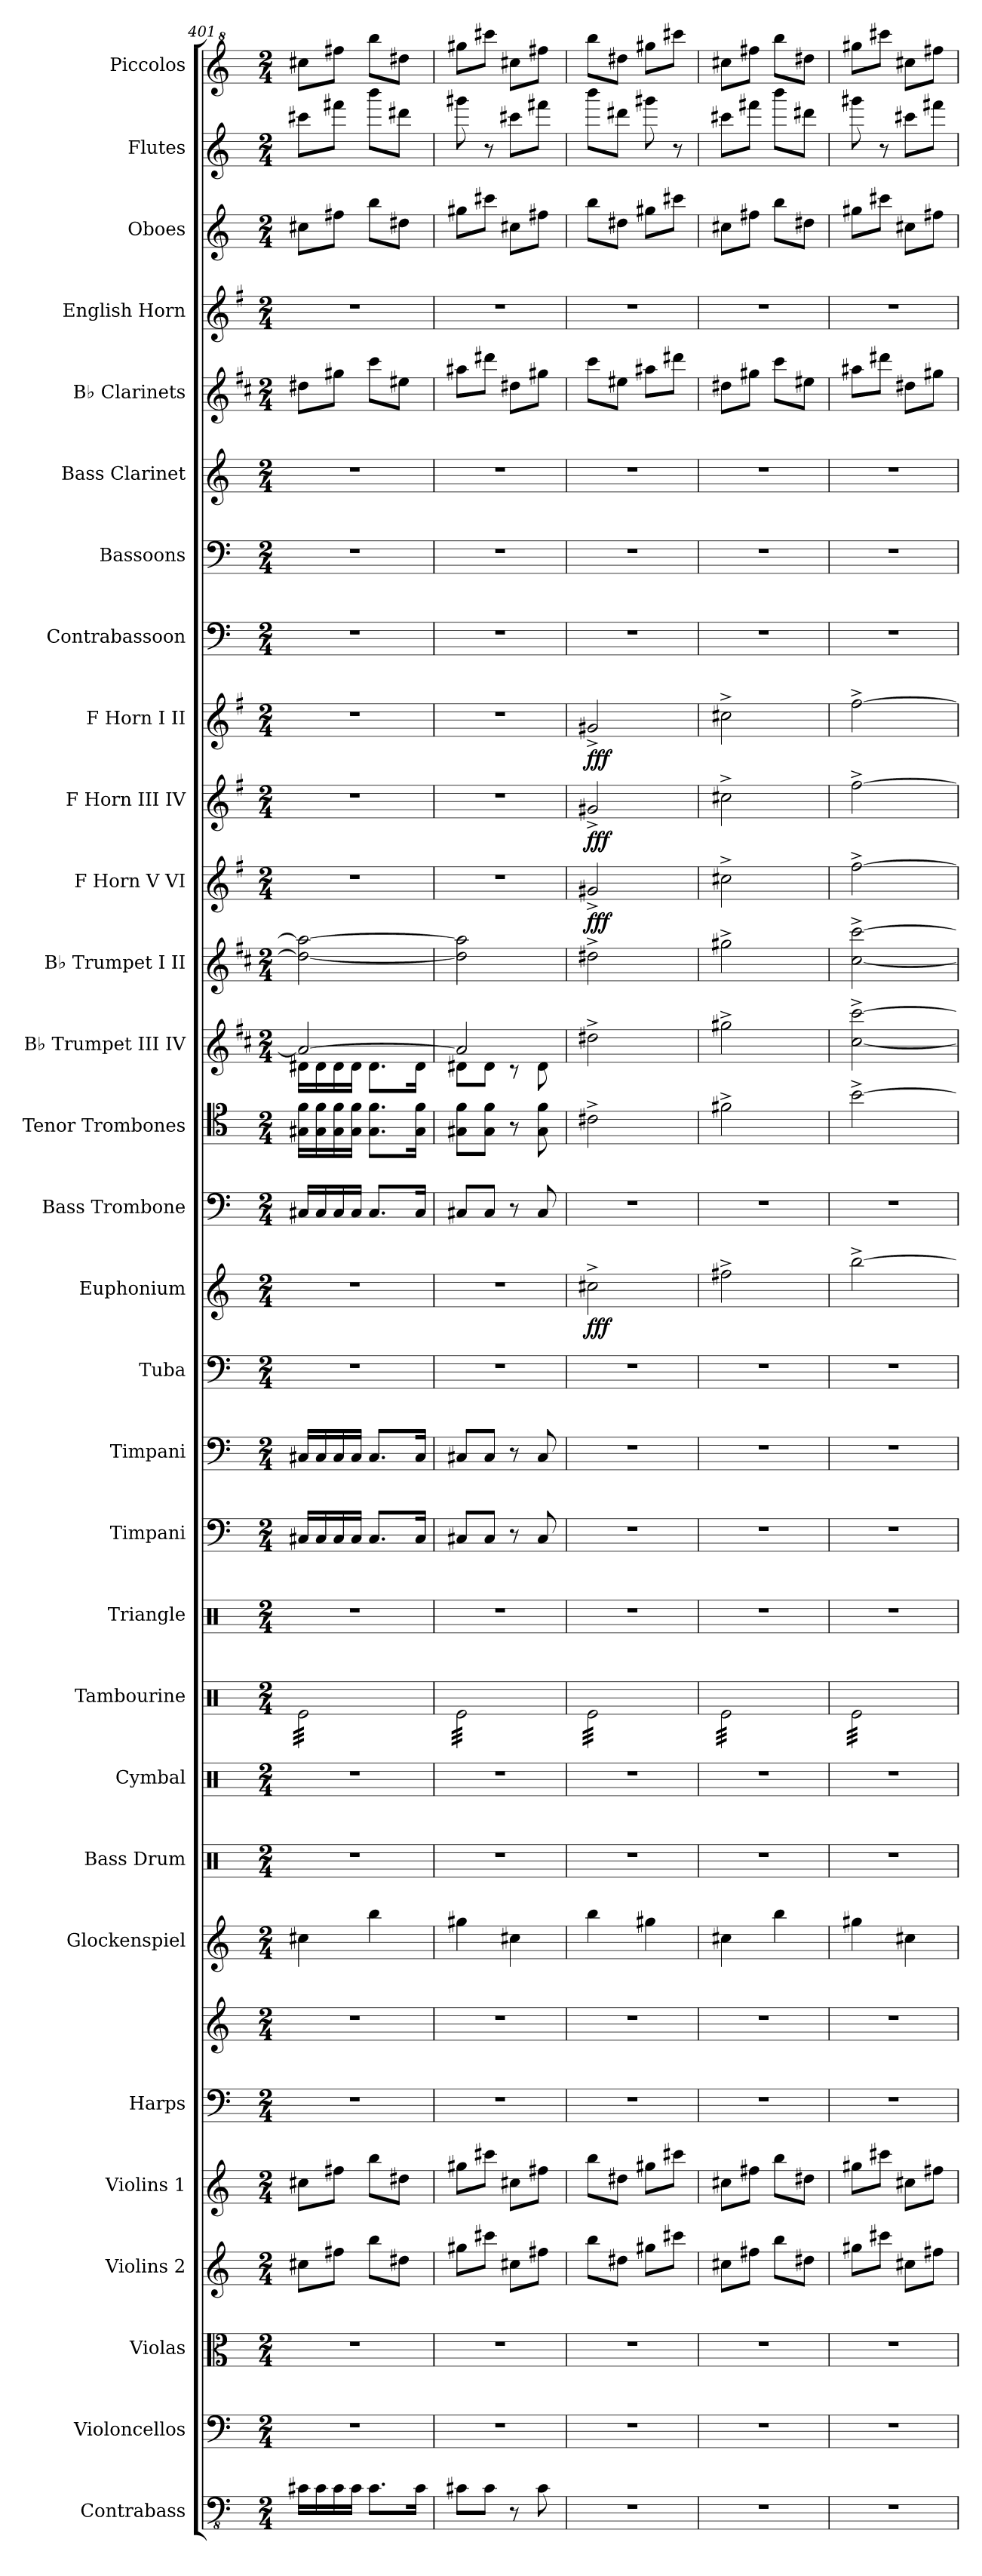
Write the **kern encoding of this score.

**kern	**kern	**kern	**kern	**kern	**kern	**kern	**kern	**kern	**kern	**kern	**kern	**kern	**kern	**kern	**kern	**dynam	**kern	**kern	**kern	**kern	**kern	**dynam	**kern	**dynam	**kern	**dynam	**kern	**kern	**kern	**kern	**kern	**kern	**kern	**kern
*part30	*part29	*part28	*part27	*part26	*part25	*part25	*part24	*part23	*part22	*part21	*part20	*part19	*part18	*part17	*part16	*part16	*part15	*part14	*part13	*part12	*part11	*part11	*part10	*part10	*part9	*part9	*part8	*part7	*part6	*part5	*part4	*part3	*part2	*part1
*staff31	*staff30	*staff29	*staff28	*staff27	*staff26	*staff25	*staff24	*staff23	*staff22	*staff21	*staff20	*staff19	*staff18	*staff17	*staff16	*staff16	*staff15	*staff14	*staff13	*staff12	*staff11	*staff11	*staff10	*staff10	*staff9	*staff9	*staff8	*staff7	*staff6	*staff5	*staff4	*staff3	*staff2	*staff1
*I"Contrabass	*I"Violoncellos	*I"Violas	*I"Violins 2	*I"Violins 1	*I"Harps	*	*I"Glockenspiel	*I"Bass Drum	*I"Cymbal	*I"Tambourine	*I"Triangle	*I"Timpani	*I"Timpani	*I"Tuba	*I"Euphonium	*	*I"Bass Trombone	*I"Tenor Trombones	*I"B♭ Trumpet III IV	*I"B♭ Trumpet I II	*I"F Horn V VI	*	*I"F Horn III IV	*	*I"F Horn I II	*	*I"Contrabassoon	*I"Bassoons	*I"Bass Clarinet	*I"B♭ Clarinets	*I"English Horn	*I"Oboes	*I"Flutes	*I"Piccolos
*I'Cb.	*I'Vc.	*I'Vla.	*I'Vln. 2	*I'Vln. 1	*I'Hrp.	*	*I'Glk.	*I'B. Dr.	*I'Cym.	*I'Tamb.	*I'Trgl.	*I'Timp.	*I'Timp.	*I'Tba.	*I'Euph.	*	*I'Tbn.	*I'Tbn.	*I'B♭ Tpt.	*I'B♭ Tpt.	*I'F Hn.	*	*I'F Hn.	*	*I'F Hn.	*	*I'Cbsn.	*I'Bsn.	*I'B. Cl.	*I'B♭ Cl.	*I'E. Hn.	*I'Ob.	*I'Fl.	*I'Picc.
!!LO:PB:g=z
*clefFv4	*clefF4	*clefC3	*clefG2	*clefG2	*clefF4	*clefG2	*clefG2	*clefX	*clefX	*clefX	*clefX	*clefF4	*clefF4	*clefF4	*clefG2	*	*clefF4	*clefC4	*clefG2	*clefG2	*clefG2	*	*clefG2	*	*clefG2	*	*clefF4	*clefF4	*clefG2	*clefG2	*clefG2	*clefG2	*clefG2	*clefG^2
*	*	*	*	*	*	*	*ITrd-14c-24	*	*	*	*	*	*	*	*ITrd8c14	*	*	*	*ITrd1c2	*ITrd1c2	*ITrd4c7	*	*ITrd4c7	*	*ITrd4c7	*	*ITrd7c12	*	*ITrd8c14	*ITrd1c2	*ITrd4c7	*	*	*
*k[]	*k[]	*k[]	*k[]	*k[]	*k[]	*k[]	*k[]	*k[]	*k[]	*k[]	*k[]	*k[]	*k[]	*k[]	*k[]	*	*k[]	*k[]	*k[]	*k[]	*k[]	*	*k[]	*	*k[]	*	*k[]	*k[]	*k[]	*k[]	*k[]	*k[]	*k[]	*k[]
*M2/4	*M2/4	*M2/4	*M2/4	*M2/4	*M2/4	*M2/4	*M2/4	*M2/4	*M2/4	*M2/4	*M2/4	*M2/4	*M2/4	*M2/4	*M2/4	*	*M2/4	*M2/4	*M2/4	*M2/4	*M2/4	*	*M2/4	*	*M2/4	*	*M2/4	*M2/4	*M2/4	*M2/4	*M2/4	*M2/4	*M2/4	*M2/4
=401	=401	=401	=401	=401	=401	=401	=401	=401	=401	=401	=401	=401	=401	=401	=401	=401	=401	=401	=401	=401	=401	=401	=401	=401	=401	=401	=401	=401	=401	=401	=401	=401	=401	=401
*	*	*	*	*	*	*	*	*	*	*	*	*	*	*	*	*	*	*	*^	*	*	*	*	*	*	*	*	*	*	*	*	*	*	*
*	*	*	*	*	*	*	*	*	*	*tremolo	*	*	*	*	*	*	*	*	*	*	*	*	*	*	*	*	*	*	*	*	*	*	*	*	*
16C#X\LL	2r	2r	8cc#X\L	8cc#X\L	2r	2r	4cccc#X\	2r	2r	32Re\LLL	2r	16C#X/LL	16C#X/LL	2r	2r	.	16C#X/LL	16G#X\ 16f\LL	2g#/_	16c#X\LL	2cc#\_ 2gg#\_	2r	.	2r	.	2r	.	2r	2r	2r	8cc#X\L	2r	8cc#X\L	8ccc#X\L	8ccc#X\L
.	.	.	.	.	.	.	.	.	.	32Re\	.	.	.	.	.	.	.	.	.	.	.	.	.	.	.	.	.	.	.	.	.	.	.	.	.
16C#\	.	.	.	.	.	.	.	.	.	32Re\	.	16C#/	16C#/	.	.	.	16C#/	16G#\ 16f\	.	16c#\	.	.	.	.	.	.	.	.	.	.	.	.	.	.	.
.	.	.	.	.	.	.	.	.	.	32Re\	.	.	.	.	.	.	.	.	.	.	.	.	.	.	.	.	.	.	.	.	.	.	.	.	.
16C#\	.	.	8ff#X\J	8ff#X\J	.	.	.	.	.	32Re\	.	16C#/	16C#/	.	.	.	16C#/	16G#\ 16f\	.	16c#\	.	.	.	.	.	.	.	.	.	.	8ff#X\J	.	8ff#X\J	8fff#X\J	8fff#X\J
.	.	.	.	.	.	.	.	.	.	32Re\	.	.	.	.	.	.	.	.	.	.	.	.	.	.	.	.	.	.	.	.	.	.	.	.	.
16C#\JJ	.	.	.	.	.	.	.	.	.	32Re\	.	16C#/JJ	16C#/JJ	.	.	.	16C#/JJ	16G#\ 16f\JJ	.	16c#\JJ	.	.	.	.	.	.	.	.	.	.	.	.	.	.	.
.	.	.	.	.	.	.	.	.	.	32Re\	.	.	.	.	.	.	.	.	.	.	.	.	.	.	.	.	.	.	.	.	.	.	.	.	.
8.C#\L	.	.	8bb\L	8bb\L	.	.	4bbbb\	.	.	32Re\	.	8.C#/L	8.C#/L	.	.	.	8.C#/L	8.G#\ 8.f\L	.	8.c#\L	.	.	.	.	.	.	.	.	.	.	8bb\L	.	8bb\L	8bbb\L	8bbb\L
.	.	.	.	.	.	.	.	.	.	32Re\	.	.	.	.	.	.	.	.	.	.	.	.	.	.	.	.	.	.	.	.	.	.	.	.	.
.	.	.	.	.	.	.	.	.	.	32Re\	.	.	.	.	.	.	.	.	.	.	.	.	.	.	.	.	.	.	.	.	.	.	.	.	.
.	.	.	.	.	.	.	.	.	.	32Re\	.	.	.	.	.	.	.	.	.	.	.	.	.	.	.	.	.	.	.	.	.	.	.	.	.
.	.	.	8dd#X\J	8dd#X\J	.	.	.	.	.	32Re\	.	.	.	.	.	.	.	.	.	.	.	.	.	.	.	.	.	.	.	.	8dd#X\J	.	8dd#X\J	8ddd#X\J	8ddd#X\J
.	.	.	.	.	.	.	.	.	.	32Re\	.	.	.	.	.	.	.	.	.	.	.	.	.	.	.	.	.	.	.	.	.	.	.	.	.
16C#\Jk	.	.	.	.	.	.	.	.	.	32Re\	.	16C#/Jk	16C#/Jk	.	.	.	16C#/Jk	16G#\ 16f\Jk	.	16c#\Jk	.	.	.	.	.	.	.	.	.	.	.	.	.	.	.
.	.	.	.	.	.	.	.	.	.	32Re\JJJ	.	.	.	.	.	.	.	.	.	.	.	.	.	.	.	.	.	.	.	.	.	.	.	.	.
=402	=402	=402	=402	=402	=402	=402	=402	=402	=402	=402	=402	=402	=402	=402	=402	=402	=402	=402	=402	=402	=402	=402	=402	=402	=402	=402	=402	=402	=402	=402	=402	=402	=402	=402	=402
8C#X\L	2r	2r	8gg#X\L	8gg#X\L	2r	2r	4gggg#X\	2r	2r	32Re\LLL	2r	8C#X/L	8C#X/L	2r	2r	.	8C#X/L	8G#X\ 8f\L	2g#/]	8c#X\L	2cc#\] 2gg#\]	2r	.	2r	.	2r	.	2r	2r	2r	8gg#X\L	2r	8gg#X\L	8ggg#X\	8ggg#X\L
.	.	.	.	.	.	.	.	.	.	32Re\	.	.	.	.	.	.	.	.	.	.	.	.	.	.	.	.	.	.	.	.	.	.	.	.	.
.	.	.	.	.	.	.	.	.	.	32Re\	.	.	.	.	.	.	.	.	.	.	.	.	.	.	.	.	.	.	.	.	.	.	.	.	.
.	.	.	.	.	.	.	.	.	.	32Re\	.	.	.	.	.	.	.	.	.	.	.	.	.	.	.	.	.	.	.	.	.	.	.	.	.
8C#\J	.	.	8ccc#X\J	8ccc#X\J	.	.	.	.	.	32Re\	.	8C#/J	8C#/J	.	.	.	8C#/J	8G#\ 8f\J	.	8c#\J	.	.	.	.	.	.	.	.	.	.	8ccc#X\J	.	8ccc#X\J	8r	8cccc#X\J
.	.	.	.	.	.	.	.	.	.	32Re\	.	.	.	.	.	.	.	.	.	.	.	.	.	.	.	.	.	.	.	.	.	.	.	.	.
.	.	.	.	.	.	.	.	.	.	32Re\	.	.	.	.	.	.	.	.	.	.	.	.	.	.	.	.	.	.	.	.	.	.	.	.	.
.	.	.	.	.	.	.	.	.	.	32Re\	.	.	.	.	.	.	.	.	.	.	.	.	.	.	.	.	.	.	.	.	.	.	.	.	.
8r	.	.	8cc#X\L	8cc#X\L	.	.	4cccc#X\	.	.	32Re\	.	8r	8r	.	.	.	8r	8r	.	8r	.	.	.	.	.	.	.	.	.	.	8cc#X\L	.	8cc#X\L	8ccc#X\L	8ccc#X\L
.	.	.	.	.	.	.	.	.	.	32Re\	.	.	.	.	.	.	.	.	.	.	.	.	.	.	.	.	.	.	.	.	.	.	.	.	.
.	.	.	.	.	.	.	.	.	.	32Re\	.	.	.	.	.	.	.	.	.	.	.	.	.	.	.	.	.	.	.	.	.	.	.	.	.
.	.	.	.	.	.	.	.	.	.	32Re\	.	.	.	.	.	.	.	.	.	.	.	.	.	.	.	.	.	.	.	.	.	.	.	.	.
8C#\	.	.	8ff#X\J	8ff#X\J	.	.	.	.	.	32Re\	.	8C#/	8C#/	.	.	.	8C#/	8G#\ 8f\	.	8c#\	.	.	.	.	.	.	.	.	.	.	8ff#X\J	.	8ff#X\J	8fff#X\J	8fff#X\J
.	.	.	.	.	.	.	.	.	.	32Re\	.	.	.	.	.	.	.	.	.	.	.	.	.	.	.	.	.	.	.	.	.	.	.	.	.
.	.	.	.	.	.	.	.	.	.	32Re\	.	.	.	.	.	.	.	.	.	.	.	.	.	.	.	.	.	.	.	.	.	.	.	.	.
.	.	.	.	.	.	.	.	.	.	32Re\JJJ	.	.	.	.	.	.	.	.	.	.	.	.	.	.	.	.	.	.	.	.	.	.	.	.	.
=403	=403	=403	=403	=403	=403	=403	=403	=403	=403	=403	=403	=403	=403	=403	=403	=403	=403	=403	=403	=403	=403	=403	=403	=403	=403	=403	=403	=403	=403	=403	=403	=403	=403	=403	=403
!	!	!	!	!	!	!	!	!	!	!	!	!	!	!	!	!LO:DY:b	!	!	!	!	!	!	!LO:DY:b	!	!LO:DY:b	!	!LO:DY:b	!	!	!	!	!	!	!	!
*	*	*	*	*	*	*	*	*	*	*	*	*	*	*	*	*	*	*	*v	*v	*	*	*	*	*	*	*	*	*	*	*	*	*	*	*
2r	2r	2r	8bb\L	8bb\L	2r	2r	4bbbb\	2r	2r	32Re\LLL	2r	2r	2r	2r	2c#X^\	fff	2r	2c#X^\	2cc#X^\	2cc#X^\	2c#X^/	fff	2c#X^/	fff	2c#X^/	fff	2r	2r	2r	8bb\L	2r	8bb\L	8bbb\L	8bbb\L
.	.	.	.	.	.	.	.	.	.	32Re\	.	.	.	.	.	.	.	.	.	.	.	.	.	.	.	.	.	.	.	.	.	.	.	.
.	.	.	.	.	.	.	.	.	.	32Re\	.	.	.	.	.	.	.	.	.	.	.	.	.	.	.	.	.	.	.	.	.	.	.	.
.	.	.	.	.	.	.	.	.	.	32Re\	.	.	.	.	.	.	.	.	.	.	.	.	.	.	.	.	.	.	.	.	.	.	.	.
.	.	.	8dd#X\J	8dd#X\J	.	.	.	.	.	32Re\	.	.	.	.	.	.	.	.	.	.	.	.	.	.	.	.	.	.	.	8dd#X\J	.	8dd#X\J	8ddd#X\J	8ddd#X\J
.	.	.	.	.	.	.	.	.	.	32Re\	.	.	.	.	.	.	.	.	.	.	.	.	.	.	.	.	.	.	.	.	.	.	.	.
.	.	.	.	.	.	.	.	.	.	32Re\	.	.	.	.	.	.	.	.	.	.	.	.	.	.	.	.	.	.	.	.	.	.	.	.
.	.	.	.	.	.	.	.	.	.	32Re\	.	.	.	.	.	.	.	.	.	.	.	.	.	.	.	.	.	.	.	.	.	.	.	.
.	.	.	8gg#X\L	8gg#X\L	.	.	4gggg#X\	.	.	32Re\	.	.	.	.	.	.	.	.	.	.	.	.	.	.	.	.	.	.	.	8gg#X\L	.	8gg#X\L	8ggg#X\	8ggg#X\L
.	.	.	.	.	.	.	.	.	.	32Re\	.	.	.	.	.	.	.	.	.	.	.	.	.	.	.	.	.	.	.	.	.	.	.	.
.	.	.	.	.	.	.	.	.	.	32Re\	.	.	.	.	.	.	.	.	.	.	.	.	.	.	.	.	.	.	.	.	.	.	.	.
.	.	.	.	.	.	.	.	.	.	32Re\	.	.	.	.	.	.	.	.	.	.	.	.	.	.	.	.	.	.	.	.	.	.	.	.
.	.	.	8ccc#X\J	8ccc#X\J	.	.	.	.	.	32Re\	.	.	.	.	.	.	.	.	.	.	.	.	.	.	.	.	.	.	.	8ccc#X\J	.	8ccc#X\J	8r	8cccc#X\J
.	.	.	.	.	.	.	.	.	.	32Re\	.	.	.	.	.	.	.	.	.	.	.	.	.	.	.	.	.	.	.	.	.	.	.	.
.	.	.	.	.	.	.	.	.	.	32Re\	.	.	.	.	.	.	.	.	.	.	.	.	.	.	.	.	.	.	.	.	.	.	.	.
.	.	.	.	.	.	.	.	.	.	32Re\JJJ	.	.	.	.	.	.	.	.	.	.	.	.	.	.	.	.	.	.	.	.	.	.	.	.
=404	=404	=404	=404	=404	=404	=404	=404	=404	=404	=404	=404	=404	=404	=404	=404	=404	=404	=404	=404	=404	=404	=404	=404	=404	=404	=404	=404	=404	=404	=404	=404	=404	=404	=404
2r	2r	2r	8cc#X\L	8cc#X\L	2r	2r	4cccc#X\	2r	2r	32Re\LLL	2r	2r	2r	2r	2f#X^\	.	2r	2f#X^\	2ff#X^\	2ff#X^\	2f#X^\	.	2f#X^\	.	2f#X^\	.	2r	2r	2r	8cc#X\L	2r	8cc#X\L	8ccc#X\L	8ccc#X\L
.	.	.	.	.	.	.	.	.	.	32Re\	.	.	.	.	.	.	.	.	.	.	.	.	.	.	.	.	.	.	.	.	.	.	.	.
.	.	.	.	.	.	.	.	.	.	32Re\	.	.	.	.	.	.	.	.	.	.	.	.	.	.	.	.	.	.	.	.	.	.	.	.
.	.	.	.	.	.	.	.	.	.	32Re\	.	.	.	.	.	.	.	.	.	.	.	.	.	.	.	.	.	.	.	.	.	.	.	.
.	.	.	8ff#X\J	8ff#X\J	.	.	.	.	.	32Re\	.	.	.	.	.	.	.	.	.	.	.	.	.	.	.	.	.	.	.	8ff#X\J	.	8ff#X\J	8fff#X\J	8fff#X\J
.	.	.	.	.	.	.	.	.	.	32Re\	.	.	.	.	.	.	.	.	.	.	.	.	.	.	.	.	.	.	.	.	.	.	.	.
.	.	.	.	.	.	.	.	.	.	32Re\	.	.	.	.	.	.	.	.	.	.	.	.	.	.	.	.	.	.	.	.	.	.	.	.
.	.	.	.	.	.	.	.	.	.	32Re\	.	.	.	.	.	.	.	.	.	.	.	.	.	.	.	.	.	.	.	.	.	.	.	.
.	.	.	8bb\L	8bb\L	.	.	4bbbb\	.	.	32Re\	.	.	.	.	.	.	.	.	.	.	.	.	.	.	.	.	.	.	.	8bb\L	.	8bb\L	8bbb\L	8bbb\L
.	.	.	.	.	.	.	.	.	.	32Re\	.	.	.	.	.	.	.	.	.	.	.	.	.	.	.	.	.	.	.	.	.	.	.	.
.	.	.	.	.	.	.	.	.	.	32Re\	.	.	.	.	.	.	.	.	.	.	.	.	.	.	.	.	.	.	.	.	.	.	.	.
.	.	.	.	.	.	.	.	.	.	32Re\	.	.	.	.	.	.	.	.	.	.	.	.	.	.	.	.	.	.	.	.	.	.	.	.
.	.	.	8dd#X\J	8dd#X\J	.	.	.	.	.	32Re\	.	.	.	.	.	.	.	.	.	.	.	.	.	.	.	.	.	.	.	8dd#X\J	.	8dd#X\J	8ddd#X\J	8ddd#X\J
.	.	.	.	.	.	.	.	.	.	32Re\	.	.	.	.	.	.	.	.	.	.	.	.	.	.	.	.	.	.	.	.	.	.	.	.
.	.	.	.	.	.	.	.	.	.	32Re\	.	.	.	.	.	.	.	.	.	.	.	.	.	.	.	.	.	.	.	.	.	.	.	.
.	.	.	.	.	.	.	.	.	.	32Re\JJJ	.	.	.	.	.	.	.	.	.	.	.	.	.	.	.	.	.	.	.	.	.	.	.	.
=405	=405	=405	=405	=405	=405	=405	=405	=405	=405	=405	=405	=405	=405	=405	=405	=405	=405	=405	=405	=405	=405	=405	=405	=405	=405	=405	=405	=405	=405	=405	=405	=405	=405	=405
2r	2r	2r	8gg#X\L	8gg#X\L	2r	2r	4gggg#X\	2r	2r	32Re\LLL	2r	2r	2r	2r	[2b^\	.	2r	[2b^\	[2b\^ [2bb\^	[2b\^ [2bb\^	[2b^\	.	[2b^\	.	[2b^\	.	2r	2r	2r	8gg#X\L	2r	8gg#X\L	8ggg#X\	8ggg#X\L
.	.	.	.	.	.	.	.	.	.	32Re\	.	.	.	.	.	.	.	.	.	.	.	.	.	.	.	.	.	.	.	.	.	.	.	.
.	.	.	.	.	.	.	.	.	.	32Re\	.	.	.	.	.	.	.	.	.	.	.	.	.	.	.	.	.	.	.	.	.	.	.	.
.	.	.	.	.	.	.	.	.	.	32Re\	.	.	.	.	.	.	.	.	.	.	.	.	.	.	.	.	.	.	.	.	.	.	.	.
.	.	.	8ccc#X\J	8ccc#X\J	.	.	.	.	.	32Re\	.	.	.	.	.	.	.	.	.	.	.	.	.	.	.	.	.	.	.	8ccc#X\J	.	8ccc#X\J	8r	8cccc#X\J
.	.	.	.	.	.	.	.	.	.	32Re\	.	.	.	.	.	.	.	.	.	.	.	.	.	.	.	.	.	.	.	.	.	.	.	.
.	.	.	.	.	.	.	.	.	.	32Re\	.	.	.	.	.	.	.	.	.	.	.	.	.	.	.	.	.	.	.	.	.	.	.	.
.	.	.	.	.	.	.	.	.	.	32Re\	.	.	.	.	.	.	.	.	.	.	.	.	.	.	.	.	.	.	.	.	.	.	.	.
.	.	.	8cc#X\L	8cc#X\L	.	.	4cccc#X\	.	.	32Re\	.	.	.	.	.	.	.	.	.	.	.	.	.	.	.	.	.	.	.	8cc#X\L	.	8cc#X\L	8ccc#X\L	8ccc#X\L
.	.	.	.	.	.	.	.	.	.	32Re\	.	.	.	.	.	.	.	.	.	.	.	.	.	.	.	.	.	.	.	.	.	.	.	.
.	.	.	.	.	.	.	.	.	.	32Re\	.	.	.	.	.	.	.	.	.	.	.	.	.	.	.	.	.	.	.	.	.	.	.	.
.	.	.	.	.	.	.	.	.	.	32Re\	.	.	.	.	.	.	.	.	.	.	.	.	.	.	.	.	.	.	.	.	.	.	.	.
.	.	.	8ff#X\J	8ff#X\J	.	.	.	.	.	32Re\	.	.	.	.	.	.	.	.	.	.	.	.	.	.	.	.	.	.	.	8ff#X\J	.	8ff#X\J	8fff#X\J	8fff#X\J
.	.	.	.	.	.	.	.	.	.	32Re\	.	.	.	.	.	.	.	.	.	.	.	.	.	.	.	.	.	.	.	.	.	.	.	.
.	.	.	.	.	.	.	.	.	.	32Re\	.	.	.	.	.	.	.	.	.	.	.	.	.	.	.	.	.	.	.	.	.	.	.	.
.	.	.	.	.	.	.	.	.	.	32Re\JJJ	.	.	.	.	.	.	.	.	.	.	.	.	.	.	.	.	.	.	.	.	.	.	.	.
*	*	*	*	*	*	*	*	*	*	*Xtremolo	*	*	*	*	*	*	*	*	*	*	*	*	*	*	*	*	*	*	*	*	*	*	*	*
=	=	=	=	=	=	=	=	=	=	=	=	=	=	=	=	=	=	=	=	=	=	=	=	=	=	=	=	=	=	=	=	=	=	=
*-	*-	*-	*-	*-	*-	*-	*-	*-	*-	*-	*-	*-	*-	*-	*-	*-	*-	*-	*-	*-	*-	*-	*-	*-	*-	*-	*-	*-	*-	*-	*-	*-	*-	*-
